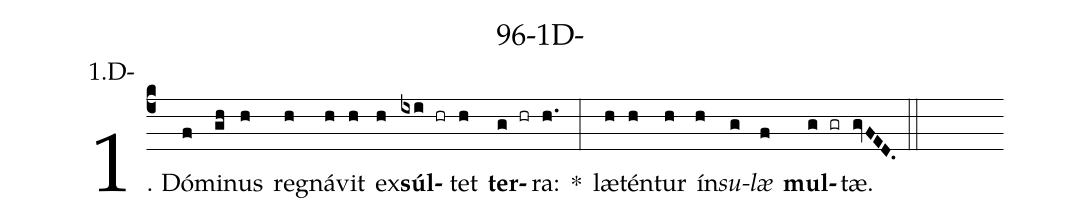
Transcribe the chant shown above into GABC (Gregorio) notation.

name: 96-1D-;
annotation: 1.D-;
%%
(c4)1. Dó(f)mi(gh)nus(h) re(h)gná(h)vit(h) ex(h)<b>súl</b>(ixi hr)tet(h) <b>ter</b>(g hr)ra:(h.) *(:) læ(h)tén(h)tur(h) ín(h)<i>su</i>(g)<i>læ</i>(f) <b>mul</b>(g gr)tæ.(gvFED.) (::)
